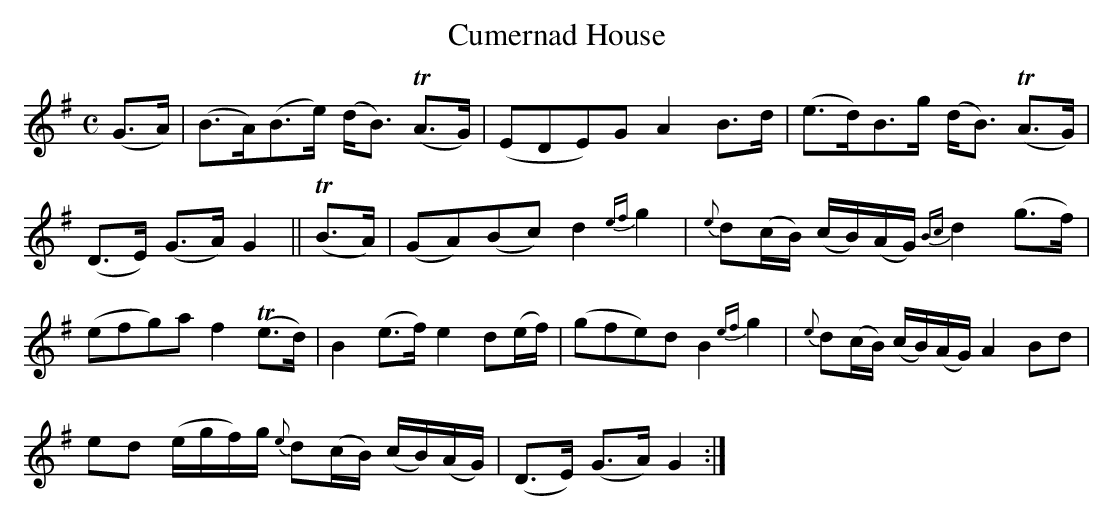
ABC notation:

X:1
T:Cumernad House
M:C
L:1/8
K:G
(G>A)|(B>A)(B>e) (d<B) T(A>G)|(EDE)G A2 B>d|(e>d)B>g (d<B) T(A>G)|
(D>E) (G>A) G2||T(B>A)|(GA)(Bc) d2 {ef}g2|{e}d(c/B/) (c/B/)(A/G/) {Bc}d2 (g>f)|
(efg)a f2 T(e>d)|B2 (e>f) e2 d(e/f/)|(gfe)d B2 {ef}g2|{e}d(c/B/) (c/B/)(A/G/) A2 Bd|
ed (e/g/f/)g/ {e}d(c/B/) (c/B/)(A/G/)|(D>E) (G>A) G2:|]
